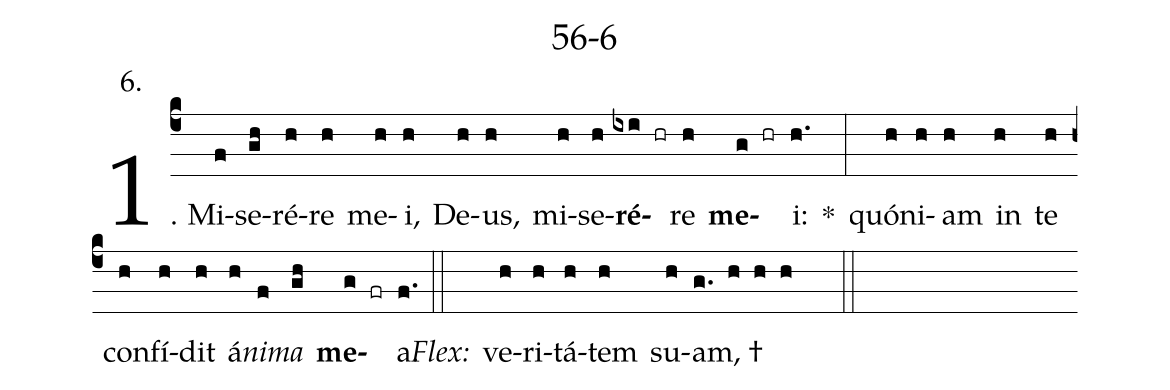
name: 56-6;
annotation: 6.;
%%
(c4)1. Mi(f)se(gh)ré(h)re(h) me(h)i,(h) De(h)us,(h) mi(h)se(h)<b>ré</b>(ixi hr)re(h) <b>me</b>(g hr)i:(h.) *(:) quón(h)i(h)am(h) in(h) te(h) con(h)fí(h)dit(h) á(h)<i>ni</i>(f)<i>ma</i>(gh) <b>me</b>(g fr)a.(f.) (::)
<i>Flex:</i>()  ve(h)ri(h)tá(h)tem(h) su(h)am, †(g. h h h  ::)
